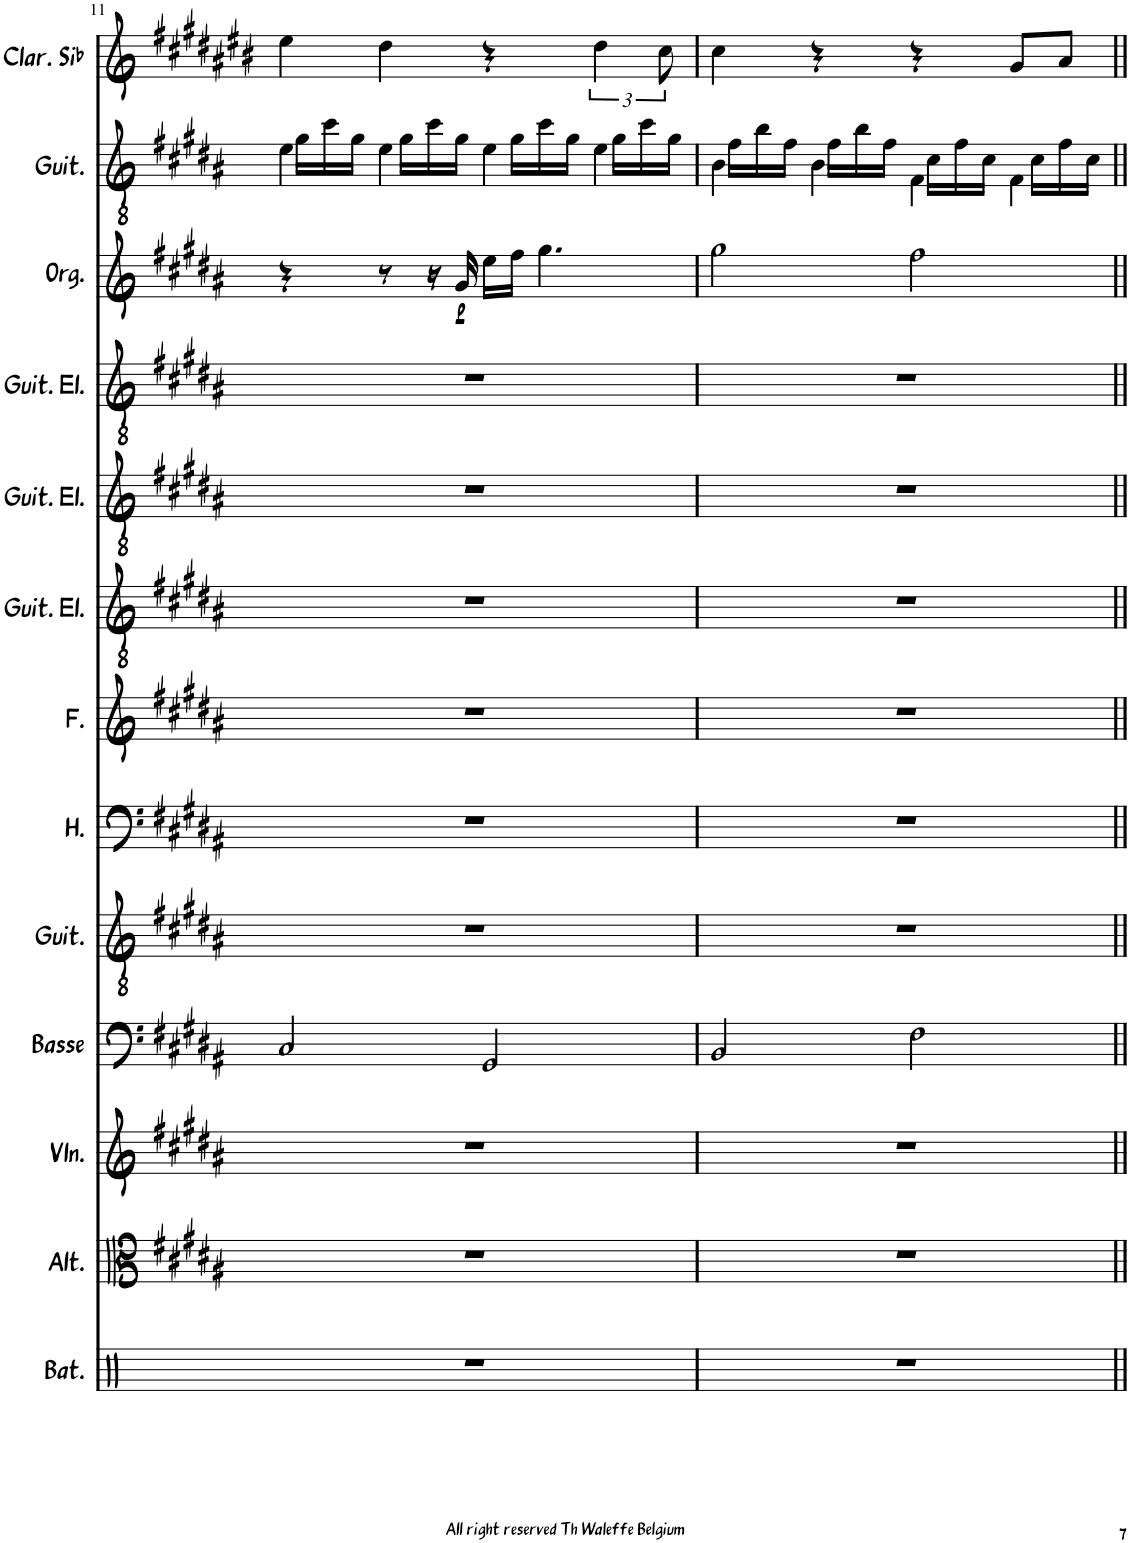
**kern	**kern	**kern	**kern	**kern	**kern	**kern	**kern	**kern	**kern	**kern	**dynam	**kern	**kern
*part13	*part12	*part11	*part10	*part9	*part8	*part7	*part6	*part5	*part4	*part3	*part3	*part2	*part1
*staff13	*staff12	*staff11	*staff10	*staff9	*staff8	*staff7	*staff6	*staff5	*staff4	*staff3	*staff3	*staff2	*staff1
*I"Batterie	*I"Alto	*I"Violon	*I"Basse acoustique	*I"Guitare acoustique	*I"Hommes	*I"Femmes	*I"Guitare électrique	*I"Guitare électrique	*I"Guitare électrique	*I"Orgue	*	*I"Guitare classique	*I"Clarinette en Sib
*I'Bat.	*I'Alt.	*I'Vln.	*I'Basse	*I'Guit.	*I'H.	*I'F.	*I'Guit. El.	*I'Guit. El.	*I'Guit. El.	*I'Org.	*	*I'Guit.	*I'Clar. Sib
!!LO:PB:g=z
*clefX	*clefC3	*clefG2	*clefF4	*clefGv2	*clefF4	*clefG2	*clefGv2	*clefGv2	*clefGv2	*clefG2	*	*clefGv2	*clefG2
*	*	*	*Trd7c12	*	*	*	*	*	*	*	*	*	*Trd1c2
*k[]	*k[f#c#g#d#a#]	*k[f#c#g#d#a#]	*k[f#c#g#d#a#]	*k[f#c#g#d#a#]	*k[f#c#g#d#a#]	*k[f#c#g#d#a#]	*k[f#c#g#d#a#]	*k[f#c#g#d#a#]	*k[f#c#g#d#a#]	*k[f#c#g#d#a#]	*	*k[f#c#g#d#a#]	*k[f#c#g#d#a#e#b#]
*M4/4	*M4/4	*M4/4	*M4/4	*M4/4	*M4/4	*M4/4	*M4/4	*M4/4	*M4/4	*M4/4	*	*M4/4	*M4/4
=11	=11	=11	=11	=11	=11	=11	=11	=11	=11	=11	=11	=11	=11
*	*	*	*	*	*	*	*	*	*	*	*	*^	*
1r	1r	1r	2C#/	1r	1r	1r	1r	1r	1r	4r	.	4e\	16ryy	4ee#\
.	.	.	.	.	.	.	.	.	.	.	.	.	16g#\LL	.
.	.	.	.	.	.	.	.	.	.	.	.	.	16cc#\	.
.	.	.	.	.	.	.	.	.	.	.	.	.	16g#\JJ	.
.	.	.	.	.	.	.	.	.	.	8r	.	4e\	16ryy	4dd#\
.	.	.	.	.	.	.	.	.	.	.	.	.	16g#\LL	.
.	.	.	.	.	.	.	.	.	.	16r	.	.	16cc#\	.
!	!	!	!	!	!	!	!	!	!	!	!LO:DY:b	!	!	!
.	.	.	.	.	.	.	.	.	.	16g#/	p	.	16g#\JJ	.
.	.	.	2GG#/	.	.	.	.	.	.	16ee\LL	.	4e\	16ryy	4r
.	.	.	.	.	.	.	.	.	.	16ff#\JJ	.	.	16g#\LL	.
.	.	.	.	.	.	.	.	.	.	4.gg#\	.	.	16cc#\	.
.	.	.	.	.	.	.	.	.	.	.	.	.	16g#\JJ	.
.	.	.	.	.	.	.	.	.	.	.	.	4e\	16ryy	6dd#\
.	.	.	.	.	.	.	.	.	.	.	.	.	16g#\LL	.
.	.	.	.	.	.	.	.	.	.	.	.	.	16cc#\	.
.	.	.	.	.	.	.	.	.	.	.	.	.	.	12cc#\
.	.	.	.	.	.	.	.	.	.	.	.	.	16g#\JJ	.
=12	=12	=12	=12	=12	=12	=12	=12	=12	=12	=12	=12	=12	=12	=12
1r	1r	1r	2BB/	1r	1r	1r	1r	1r	1r	2gg#\	.	4B\	16ryy	4cc#\
.	.	.	.	.	.	.	.	.	.	.	.	.	16f#\LL	.
.	.	.	.	.	.	.	.	.	.	.	.	.	16b\	.
.	.	.	.	.	.	.	.	.	.	.	.	.	16f#\JJ	.
.	.	.	.	.	.	.	.	.	.	.	.	4B\	16ryy	4r
.	.	.	.	.	.	.	.	.	.	.	.	.	16f#\LL	.
.	.	.	.	.	.	.	.	.	.	.	.	.	16b\	.
.	.	.	.	.	.	.	.	.	.	.	.	.	16f#\JJ	.
.	.	.	2F#\	.	.	.	.	.	.	2ff#\	.	4F#\	16ryy	4r
.	.	.	.	.	.	.	.	.	.	.	.	.	16c#\LL	.
.	.	.	.	.	.	.	.	.	.	.	.	.	16f#\	.
.	.	.	.	.	.	.	.	.	.	.	.	.	16c#\JJ	.
.	.	.	.	.	.	.	.	.	.	.	.	4F#\	16ryy	8g#/L
.	.	.	.	.	.	.	.	.	.	.	.	.	16c#\LL	.
.	.	.	.	.	.	.	.	.	.	.	.	.	16f#\	8a#/J
.	.	.	.	.	.	.	.	.	.	.	.	.	16c#\JJ	.
*	*	*	*	*	*	*	*	*	*	*	*	*v	*v	*
=||	=||	=||	=||	=||	=||	=||	=||	=||	=||	=||	=||	=||	=||
*-	*-	*-	*-	*-	*-	*-	*-	*-	*-	*-	*-	*-	*-
